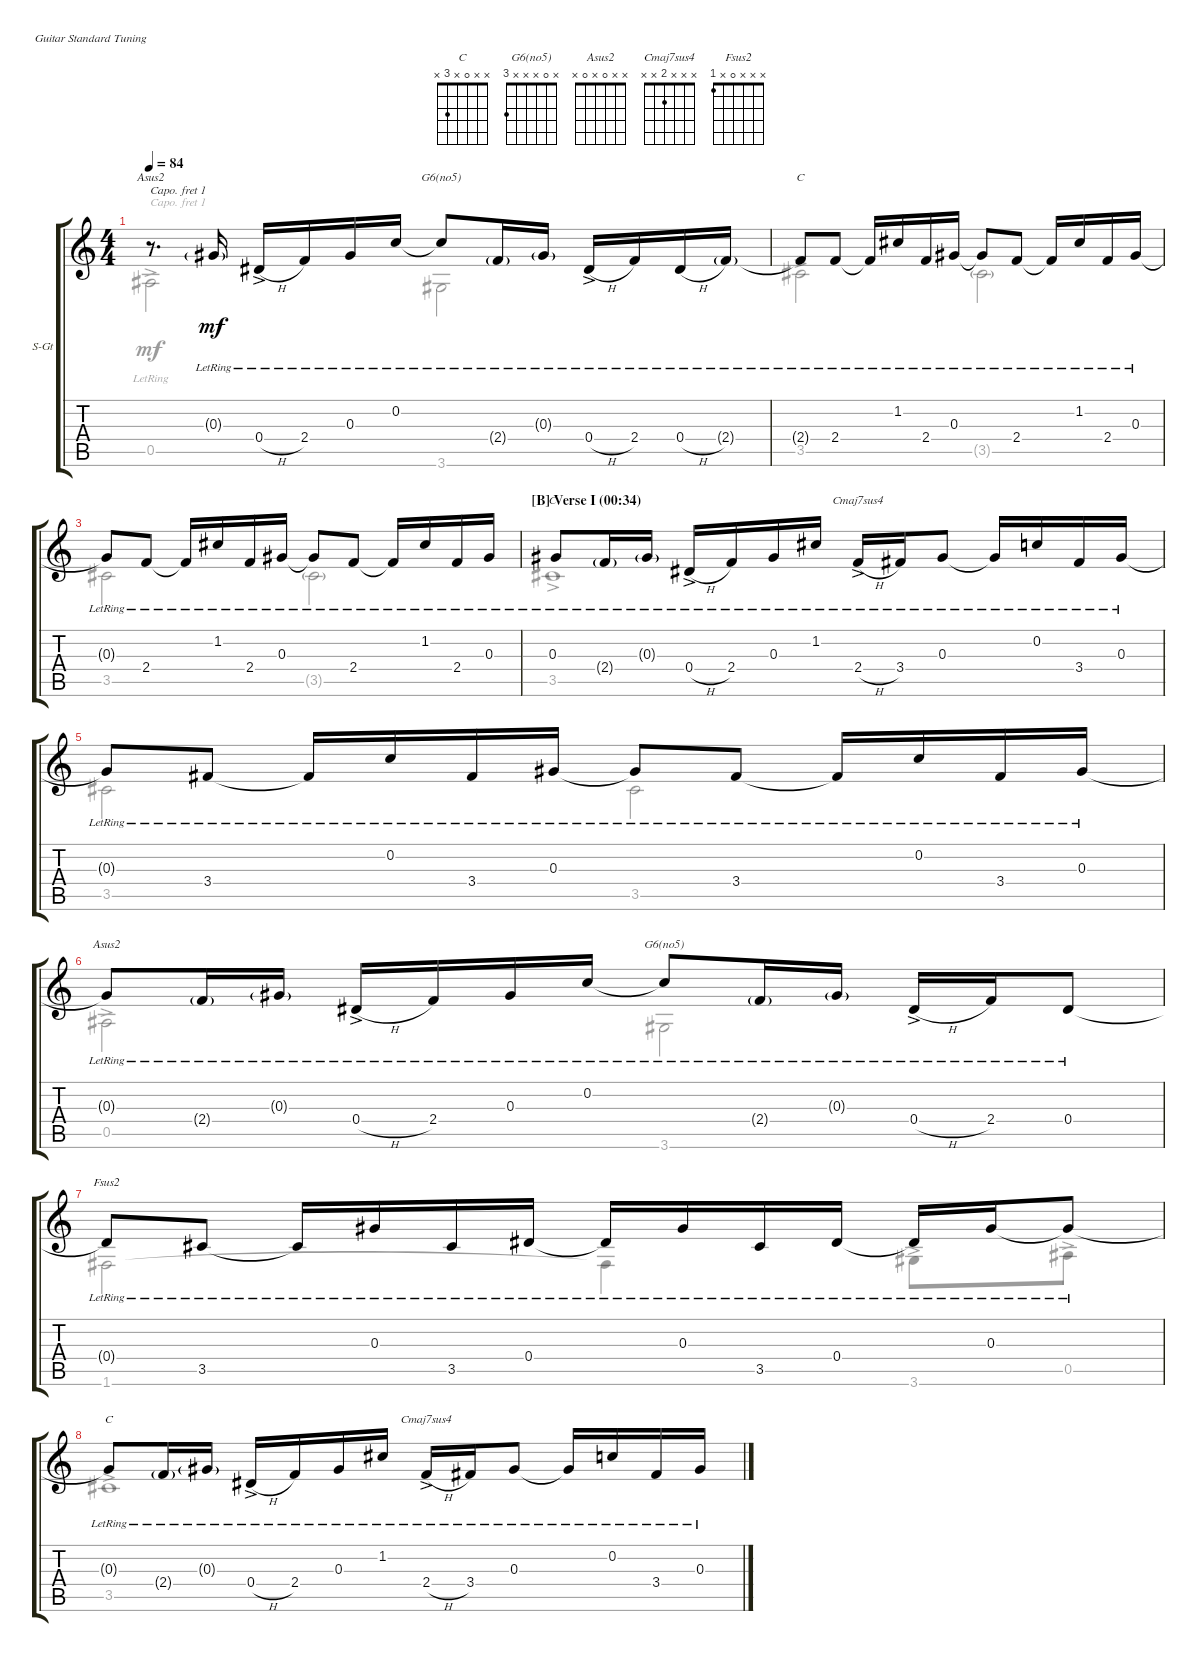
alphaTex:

\defaultSystemsLayout 4
\bracketExtendMode groupsimilarinstruments
\firstSystemTrackNameOrientation horizontal
\otherSystemsTrackNameOrientation horizontal
\defaultBarNumberDisplay FirstOfSystem
\track ("Steel Guitar" "S-Gt") {instrument acousticguitarsteel}
\staff {score tabs}
\capo 1
\tuning (E4 B3 G3 D3 A2 E2)
\chord ("C" x 1 0 2 3 x)
\chord ("G6(no5)" x 0 0 2 x 3)
\chord ("Asus2" x x x x x x)
\chord ("C" x x 0 x 3 x)
\chord ("Cmaj7sus4" x x x 2 x x)
\chord ("Asus2" x x 0 x 0 x)
\chord ("G6(no5)" x 0 x x x 3)
\chord ("Fsus2" x x x 0 x 1)
\voice
\ts (4 4)
\tempo 84
\clef g2
\scale
0.330033
\ks c
r.8{d ch "Asus2" dy mf} 0.3{g lr}.16 0.4{h ac lr}.16 2.4{lr}.16 0.3{lr}.16 0.2{lr}.16 0.2{lr t}.8{ch "G6(no5)"} 2.4{g lr}.16 0.3{g lr}.16 0.4{h ac lr}.16 2.4{lr}.16 0.4{h lr}.16 2.4{g lr}.16 |
2.4{lr t}.8{ch "C"} 2.4{lr}.8 2.4{lr t}.16 1.2{lr}.16 2.4{lr}.16 0.3{lr}.16 0.3{lr t}.8 2.4{lr}.8 2.4{lr t}.16 1.2{lr}.16 2.4{lr}.16 0.3{lr}.16 |
0.3{lr t}.8 2.4{lr}.8 2.4{lr t}.16 1.2{lr}.16 2.4{lr}.16 0.3{lr}.16 0.3{lr t}.8 2.4{lr}.8 2.4{lr t}.16 1.2{lr}.16 2.4{lr}.16 0.3{lr}.16 |
\section ("B" "Verse I (00:34)")
0.3{lr}.8{ch "C"} 2.4{g lr}.16 0.3{g lr}.16 0.4{h ac lr}.16 2.4{lr}.16 0.3{lr}.16 1.2{lr}.16 2.4{h ac lr}.16{ch "Cmaj7sus4"} 3.4{lr}.16 0.3{lr}.8 0.3{lr t}.16 0.2{lr}.16 3.4{lr}.16 0.3{lr}.16 |
0.3{lr t}.8 3.4{lr}.8 3.4{lr t}.16 0.2{lr}.16 3.4{lr}.16 0.3{lr}.16 0.3{lr t}.8 3.4{lr}.8 3.4{lr t}.16 0.2{lr}.16 3.4{lr}.16 0.3{lr}.16 |
0.3{lr t}.8{ch "Asus2"} 2.4{g lr}.16 0.3{g lr}.16 0.4{h ac lr}.16 2.4{lr}.16 0.3{lr}.16 0.2{lr}.16 0.2{lr t}.8{ch "G6(no5)"} 2.4{g lr}.16 0.3{g lr}.16 0.4{h ac lr}.16 2.4{lr}.16 0.4{lr}.8 |
\scale
0.335495 0.4{lr t}.8{ch "Fsus2"} 3.5{lr}.8 3.5{lr t}.16 0.3{lr}.16 3.5{lr}.16 0.4{lr}.16 0.4{lr t}.16 0.3{lr}.16 3.5{lr}.16 0.4{lr}.16 0.4{lr t}.16 0.3{lr}.16 0.3{lr t}.8 |
\scale
0.347872 0.3{lr t}.8{ch "C"} 2.4{g lr}.16 0.3{g lr}.16 0.4{h ac lr}.16 2.4{lr}.16 0.3{lr}.16 1.2{lr}.16 2.4{h ac lr}.16{ch "Cmaj7sus4"} 3.4{lr}.16 0.3{lr}.8 0.3{lr t}.16 0.2{lr}.16 3.4{lr}.16 0.3{lr}.16
\voice
\clef g2
\ottava regular
\simile none
\scale
0.330033
\ks c
0.5{ac lr}.2{dy mf} 3.6.2 |
3.5{ac}.2 3.5{g}.2 |
3.5.2 3.5{g}.2 |
3.5{ac}.1{beam invert} |
3.5.2 3.5.2 |
0.5{ac}.2 3.6.2 |
\scale
0.335495 1.6.2 1.6{t}.4 3.6{ac}.8 0.5{ac}.8 |
\scale
0.347872 3.5{ac}.1
